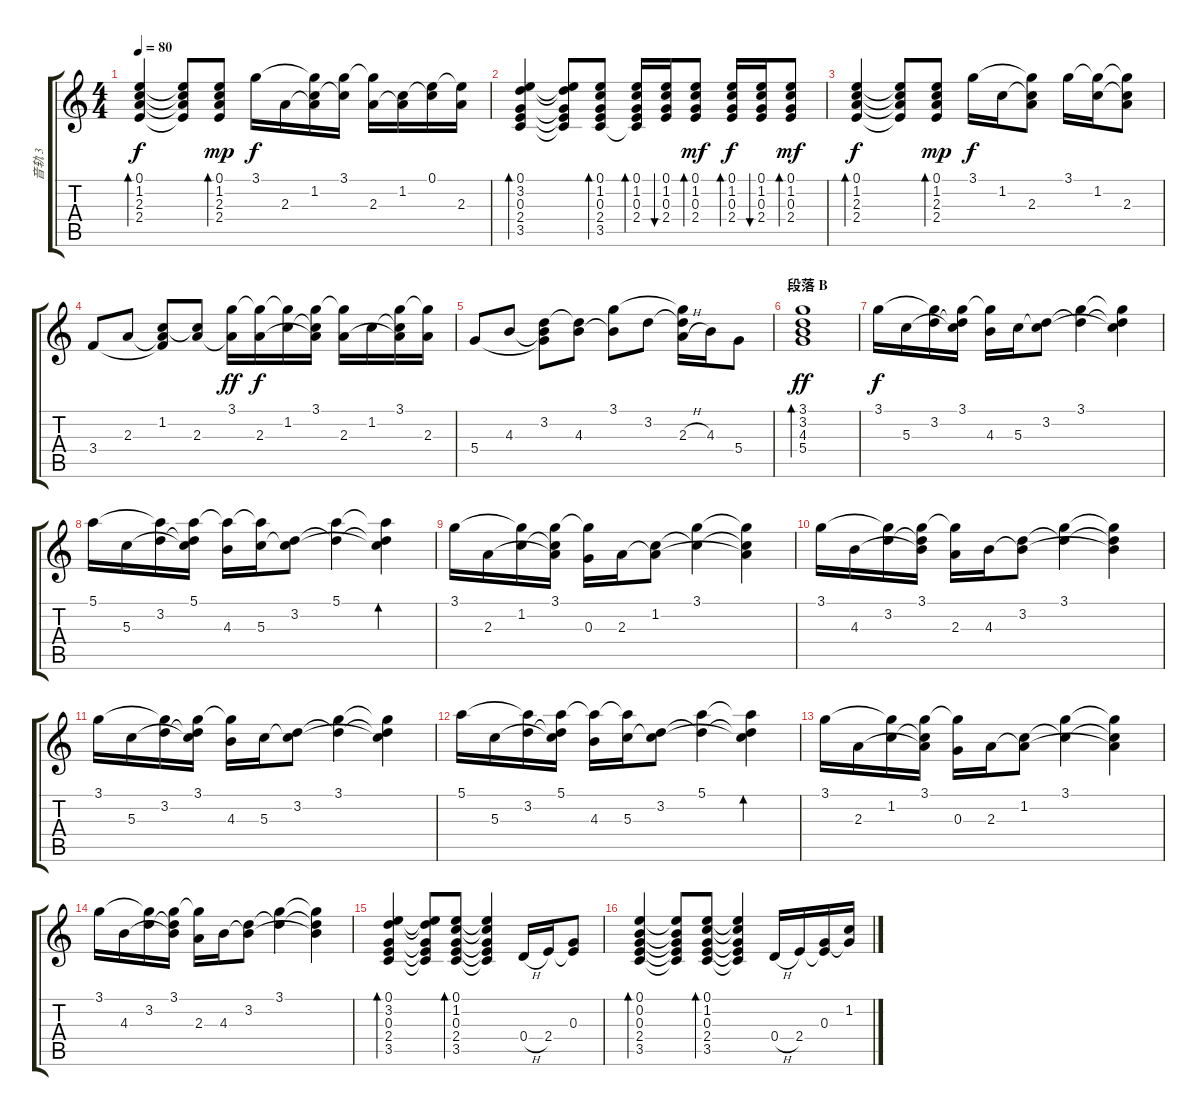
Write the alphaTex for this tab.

\track ("音轨 3" "音轨 3") {instrument acousticguitarsteel}
\staff {score tabs}
\tuning (E4 B3 G3 D3 A2 E2) {hide}
\ts (4 4)
\tempo 80
\clef g2
\ks c
(0.1 1.2 2.3 2.4).4{bd 60 dy f} (0.1{t} 1.2{t} 2.3{t} 2.4{t}).8 (0.1 1.2 2.3 2.4).8{bd 30 dy mp} 3.1.16{dy f} 2.3.16 (3.1{t} 1.2 2.3{t}).16 (3.1 1.2{t}).16 (3.1{t} 2.3).16 (1.2 2.3{t}).16 (0.1 1.2{t}).16 (0.1{t} 2.3).16 |
(0.1 3.2 0.3 2.4 3.5).4{bd 60} (0.1{t} 3.2{t} 0.3{t} 2.4{t} 3.5{t}).8 (0.1 1.2 0.3 2.4 3.5).8{bd 60} (0.1 1.2 0.3 2.4 3.5{t}).16{bd 30} (0.1 1.2 0.3 2.4).16{bu 30} (0.1 1.2 0.3 2.4).8{bd 30 dy mf} (0.1 1.2 0.3 2.4).16{bd 30 dy f} (0.1 1.2 0.3 2.4).16{bu 30} (0.1 1.2 0.3 2.4).8{bd 30 dy mf} |
(0.1 1.2 2.3 2.4).4{bd 60 dy f} (0.1{t} 1.2{t} 2.3{t} 2.4{t}).8 (0.1 1.2 2.3 2.4).8{bd 30 dy mp} 3.1.16{dy f} 1.2.16 (3.1{t} 1.2{t} 2.3).8 3.1.16 (3.1{t} 1.2).16 (3.1{t} 1.2{t} 2.3).8 |
3.4.8 2.3.8 (1.2 2.3{t} 3.4{t}).8 (1.2{t} 2.3).8 (3.1 2.3{t}).16{dy ff} (3.1{t} 2.3).16{dy f} (3.1{t} 1.2).16 (3.1 1.2{t} 2.3{t}).16 (3.1{t} 2.3).16 1.2.16 (3.1 1.2{t} 2.3{t}).16 (3.1{t} 2.3).16 |
5.4.8 4.3.8 (3.2 4.3{t} 5.4{t}).8 (3.2{t} 4.3).8 (3.1 4.3{t}).8 3.2.8 (3.1{t} 3.2{t} 2.3{h}).16 4.3.16 5.4.8 |
\section ("" "段落 B")
(3.1 3.2 4.3 5.4).1{bd 120 dy ff} |
3.1.16{dy f} 5.3.16 (3.1{t} 3.2).16 (3.1 3.2{t} 5.3{t}).16 (3.1{t} 4.3).16 5.3.16 (3.2 5.3{t}).8 (3.1 3.2{t}).4 (3.1{t} 3.2{t} 5.3{t}).4 |
5.1.16 5.3.16 (5.1{t} 3.2).16 (5.1 3.2{t} 5.3{t}).16 (5.1{t} 4.3).16 (5.1{t} 5.3).16 (3.2 5.3{t}).8 (5.1 3.2{t}).4 (5.1{t} 3.2{t} 5.3{t}).4{bd 60} |
3.1.16 2.3.16 (3.1{t} 1.2).16 (3.1 1.2{t} 2.3{t}).16 (3.1{t} 0.3).16 2.3.16 (1.2 2.3{t}).8 (3.1 1.2{t}).4 (3.1{t} 1.2{t} 2.3{t}).4 |
3.1.16 4.3.16 (3.1{t} 3.2).16 (3.1 3.2{t} 4.3{t}).16 (3.1{t} 2.3).16 4.3.16 (3.2 4.3{t}).8 (3.1 3.2{t}).4 (3.1{t} 3.2{t} 4.3{t}).4 |
3.1.16 5.3.16 (3.1{t} 3.2).16 (3.1 3.2{t} 5.3{t}).16 (3.1{t} 4.3).16 5.3.16 (3.2 5.3{t}).8 (3.1 3.2{t}).4 (3.1{t} 3.2{t} 5.3{t}).4 |
5.1.16 5.3.16 (5.1{t} 3.2).16 (5.1 3.2{t} 5.3{t}).16 (5.1{t} 4.3).16 (5.1{t} 5.3).16 (3.2 5.3{t}).8 (5.1 3.2{t}).4 (5.1{t} 3.2{t} 5.3{t}).4{bd 60} |
3.1.16 2.3.16 (3.1{t} 1.2).16 (3.1 1.2{t} 2.3{t}).16 (3.1{t} 0.3).16 2.3.16 (1.2 2.3{t}).8 (3.1 1.2{t}).4 (3.1{t} 1.2{t} 2.3{t}).4 |
3.1.16 4.3.16 (3.1{t} 3.2).16 (3.1 3.2{t} 4.3{t}).16 (3.1{t} 2.3).16 4.3.16 (3.2 4.3{t}).8 (3.1 3.2{t}).4 (3.1{t} 3.2{t} 4.3{t}).4 |
(0.1 3.2 0.3 2.4 3.5).4{bd 60} (0.1{t} 3.2{t} 0.3{t} 2.4{t} 3.5{t}).8 (0.1 1.2 0.3 2.4 3.5).8{bd 60} (0.1{t} 1.2{t} 0.3{t} 2.4{t} 3.5{t}).4 0.4{h}.16 2.4.16 (0.3 2.4{t}).8 |
(0.1 0.2 0.3 2.4 3.5).4{bd 60} (0.1{t} 0.2{t} 0.3{t} 2.4{t} 3.5{t}).8 (0.1 1.2 0.3 2.4 3.5).8{bd 60} (0.1{t} 1.2{t} 0.3{t} 2.4{t} 3.5{t}).4 0.4{h}.16 2.4.16 (0.3 2.4{t}).16 (1.2 0.3{t}).16
